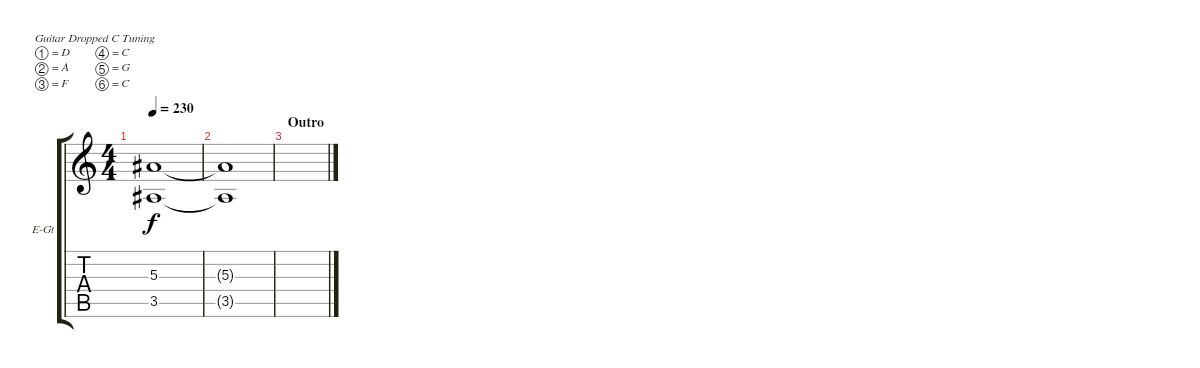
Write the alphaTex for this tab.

\defaultSystemsLayout 4
\bracketExtendMode groupsimilarinstruments
\firstSystemTrackNameOrientation horizontal
\otherSystemsTrackNameOrientation horizontal
\track ("Electric Guitar" "E-Gt") {instrument distortionguitar}
\staff {score tabs}
\tuning (D4 A3 F3 C3 G2 C2)
\ts (4 4)
\tempo 230
\clef g2
\ks c
(3.5 5.3).1{dy f} |
(5.3{t} 3.5{t}).1 |
\section ("" "Outro")
